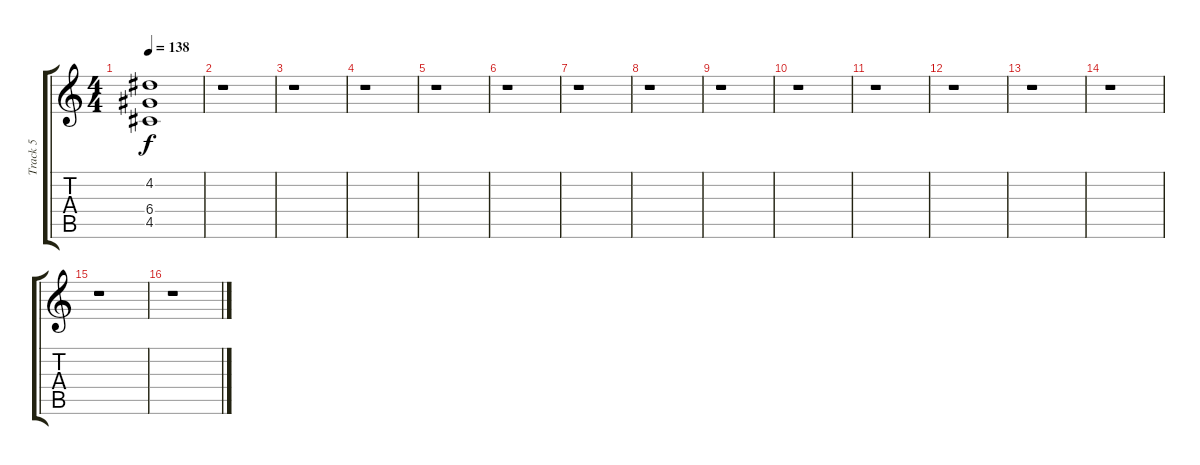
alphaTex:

\track ("Track 5" "Track 5") {instrument acousticguitarsteel}
\staff {score tabs}
\tuning (E4 B3 G3 D3 A2 E2) {hide}
\ts (4 4)
\tempo 138
\clef g2
\ks c
(4.2 6.4 4.5).1{dy f} |
r.1 |
r.1 |
r.1 |
r.1 |
r.1 |
r.1 |
r.1 |
r.1 |
r.1 |
r.1 |
r.1 |
r.1 |
r.1 |
r.1 |
r.1
